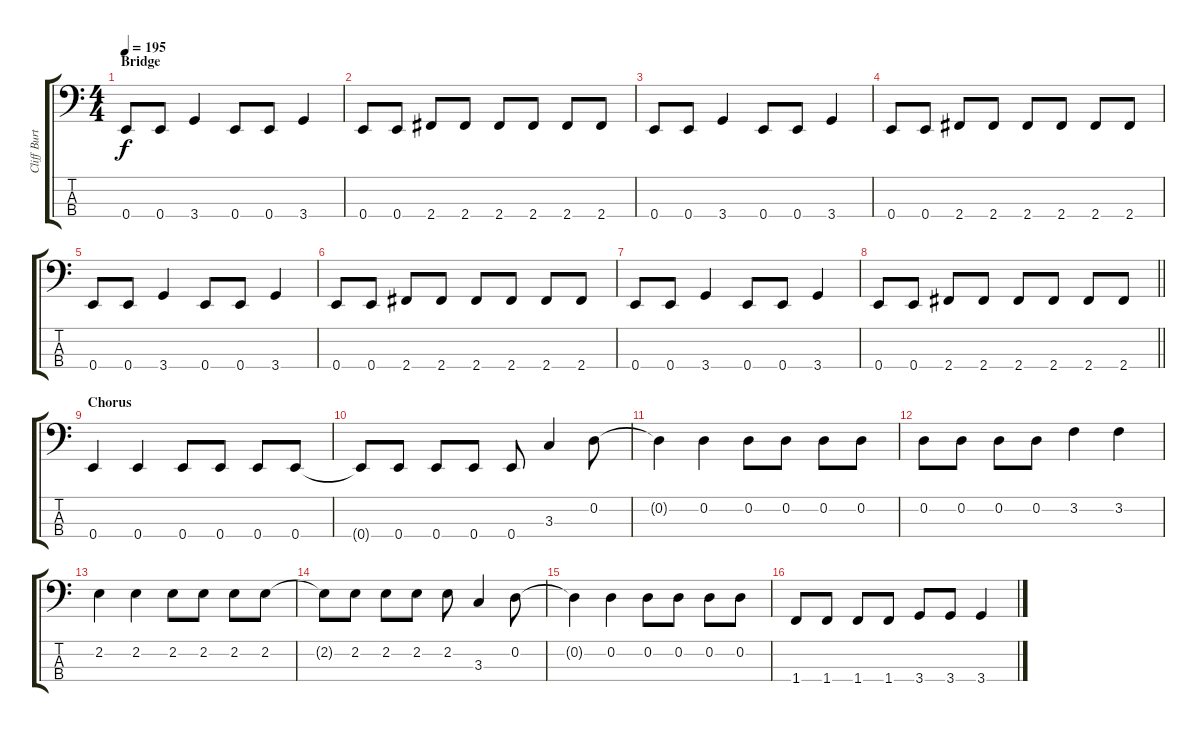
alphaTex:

\track ("Cliff Burton" "Cliff Burt") {instrument electricbassfinger}
\staff {score tabs}
\tuning (G2 D2 A1 E1) {hide}
\ts (4 4)
\section ("" "Bridge")
\tempo 195
\clef f4
\ks c
0.4.8{dy f} 0.4.8 3.4.4 0.4.8 0.4.8 3.4.4 |
0.4.8 0.4.8 2.4.8 2.4.8 2.4.8 2.4.8 2.4.8 2.4.8 |
0.4.8 0.4.8 3.4.4 0.4.8 0.4.8 3.4.4 |
0.4.8 0.4.8 2.4.8 2.4.8 2.4.8 2.4.8 2.4.8 2.4.8 |
0.4.8 0.4.8 3.4.4 0.4.8 0.4.8 3.4.4 |
0.4.8 0.4.8 2.4.8 2.4.8 2.4.8 2.4.8 2.4.8 2.4.8 |
0.4.8 0.4.8 3.4.4 0.4.8 0.4.8 3.4.4 |
\barLineRight lightlight
0.4.8 0.4.8 2.4.8 2.4.8 2.4.8 2.4.8 2.4.8 2.4.8 |
\section ("" "Chorus")
0.4.4 0.4.4 0.4.8 0.4.8 0.4.8 0.4.8 |
0.4{t}.8 0.4.8 0.4.8 0.4.8 0.4.8 3.3.4 0.2.8 |
0.2{t}.4 0.2.4 0.2.8 0.2.8 0.2.8 0.2.8 |
0.2.8 0.2.8 0.2.8 0.2.8 3.2.4 3.2.4 |
2.2.4 2.2.4 2.2.8 2.2.8 2.2.8 2.2.8 |
2.2{t}.8 2.2.8 2.2.8 2.2.8 2.2.8 3.3.4 0.2.8 |
0.2{t}.4 0.2.4 0.2.8 0.2.8 0.2.8 0.2.8 |
1.4.8 1.4.8 1.4.8 1.4.8 3.4.8 3.4.8 3.4.4
